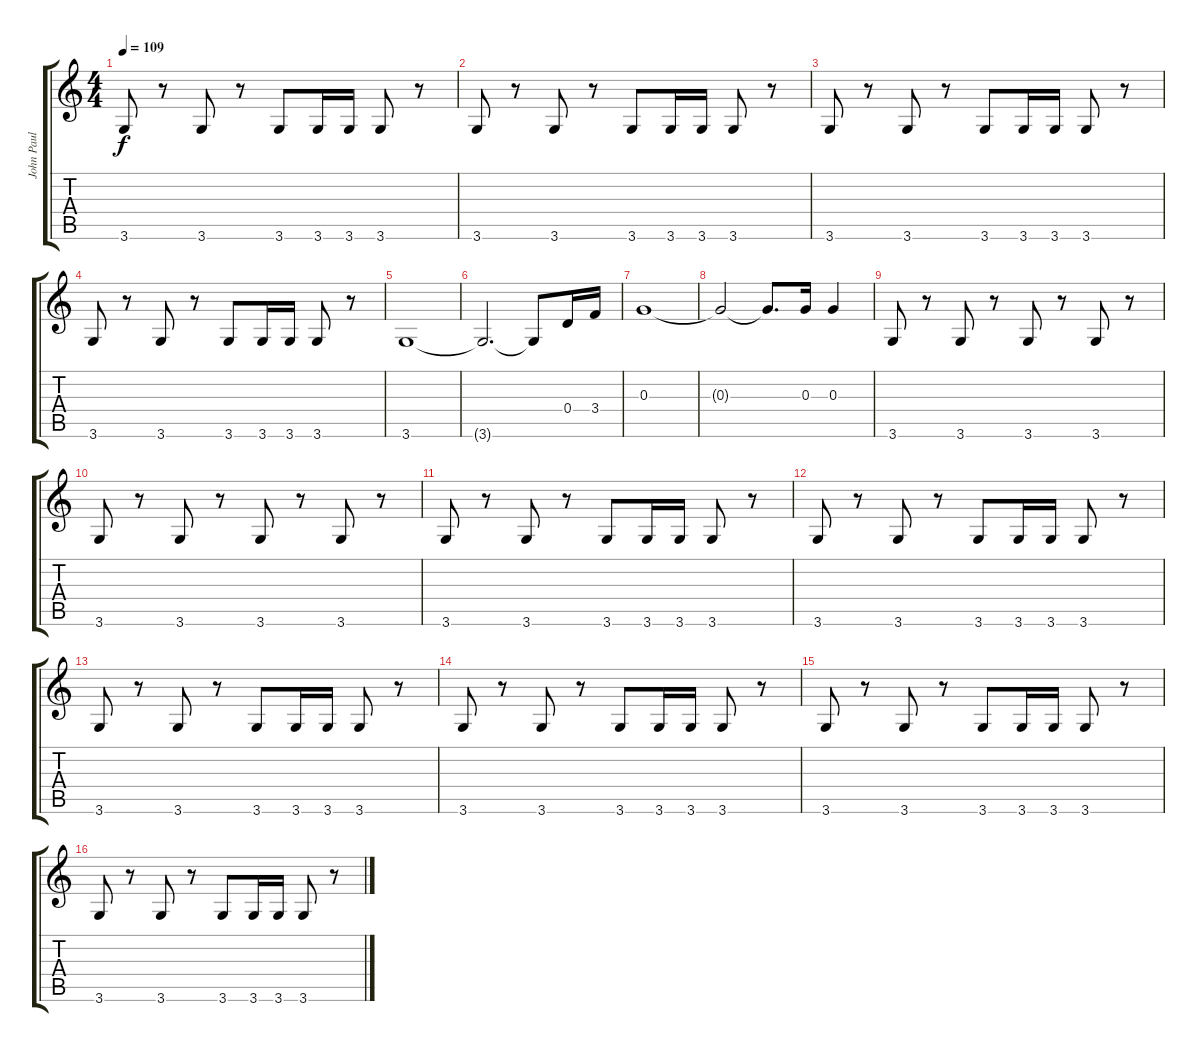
\track ("John Paul Jones (Bass)" "John Paul ") {instrument electricbasspick}
\staff {score tabs}
\tuning (E4 B3 G3 D3 A2 E2) {hide}
\ts (4 4)
\tempo 109
\clef g2
\ks c
3.6.8{dy f} r.8 3.6.8 r.8 3.6.8 3.6.16 3.6.16 3.6.8 r.8 |
3.6.8 r.8 3.6.8 r.8 3.6.8 3.6.16 3.6.16 3.6.8 r.8 |
3.6.8 r.8 3.6.8 r.8 3.6.8 3.6.16 3.6.16 3.6.8 r.8 |
3.6.8 r.8 3.6.8 r.8 3.6.8 3.6.16 3.6.16 3.6.8 r.8 |
3.6.1 |
3.6{t}.2{d} 3.6{t}.8 0.4.16 3.4.16 |
0.3.1 |
0.3{t}.2 0.3{t}.8{d} 0.3.16 0.3.4 |
3.6.8 r.8 3.6.8 r.8 3.6.8 r.8 3.6.8 r.8 |
3.6.8 r.8 3.6.8 r.8 3.6.8 r.8 3.6.8 r.8 |
3.6.8 r.8 3.6.8 r.8 3.6.8 3.6.16 3.6.16 3.6.8 r.8 |
3.6.8 r.8 3.6.8 r.8 3.6.8 3.6.16 3.6.16 3.6.8 r.8 |
3.6.8 r.8 3.6.8 r.8 3.6.8 3.6.16 3.6.16 3.6.8 r.8 |
3.6.8 r.8 3.6.8 r.8 3.6.8 3.6.16 3.6.16 3.6.8 r.8 |
3.6.8 r.8 3.6.8 r.8 3.6.8 3.6.16 3.6.16 3.6.8 r.8 |
3.6.8 r.8 3.6.8 r.8 3.6.8 3.6.16 3.6.16 3.6.8 r.8
